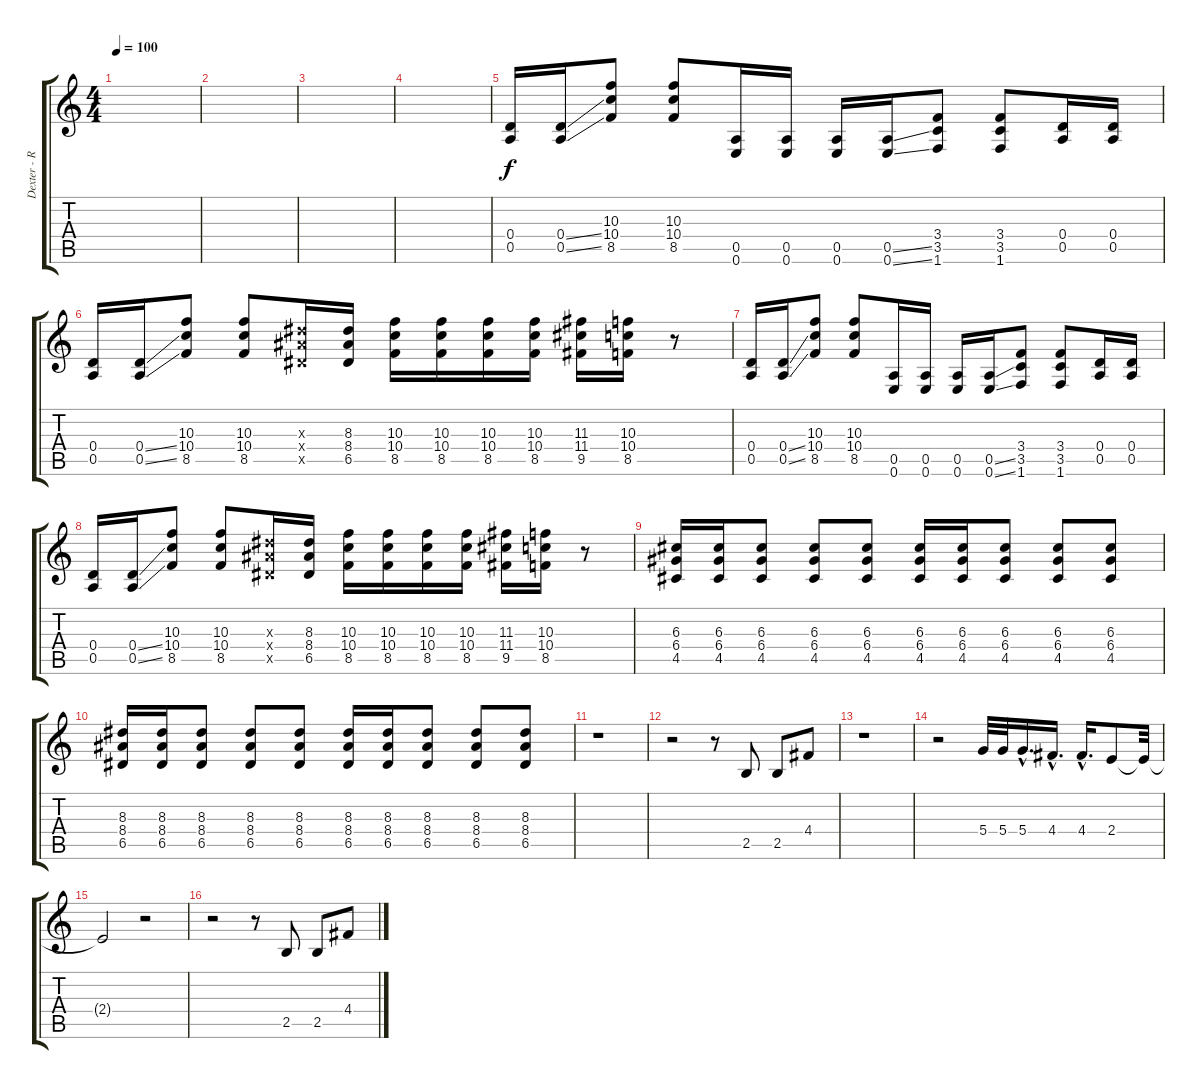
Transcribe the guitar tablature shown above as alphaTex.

\track ("Dexter - Rythym Guitar" "Dexter - R") {instrument distortionguitar}
\staff {score tabs}
\tuning (E4 B3 G3 D3 A2 E2) {hide}
\ts (4 4)
\tempo 100
\clef g2
\ks c
|
|
|
|
(0.4 0.5).16 (0.4{ss} 0.5{ss}).16 (10.3 10.4 8.5).8 (10.3 10.4 8.5).8 (0.5 0.6).16 (0.5 0.6).16 (0.5 0.6).16 (0.5{ss} 0.6{ss}).16 (3.4 3.5 1.6).8 (3.4 3.5 1.6).8 (0.4 0.5).16 (0.4 0.5).16 |
(0.4 0.5).16 (0.4{ss} 0.5{ss}).16 (10.3 10.4 8.5).8 (10.3 10.4 8.5).8 (8.3{x} 8.4{x} 6.5{x}).16 (8.3 8.4 6.5).16 (10.3 10.4 8.5).16 (10.3 10.4 8.5).16 (10.3 10.4 8.5).16 (10.3 10.4 8.5).16 (11.3 11.4 9.5).16 (10.3 10.4 8.5).16 r.8 |
(0.4 0.5).16 (0.4{ss} 0.5{ss}).16 (10.3 10.4 8.5).8 (10.3 10.4 8.5).8 (0.5 0.6).16 (0.5 0.6).16 (0.5 0.6).16 (0.5{ss} 0.6{ss}).16 (3.4 3.5 1.6).8 (3.4 3.5 1.6).8 (0.4 0.5).16 (0.4 0.5).16 |
(0.4 0.5).16 (0.4{ss} 0.5{ss}).16 (10.3 10.4 8.5).8 (10.3 10.4 8.5).8 (8.3{x} 8.4{x} 6.5{x}).16 (8.3 8.4 6.5).16 (10.3 10.4 8.5).16 (10.3 10.4 8.5).16 (10.3 10.4 8.5).16 (10.3 10.4 8.5).16 (11.3 11.4 9.5).16 (10.3 10.4 8.5).16 r.8 |
(6.3 6.4 4.5).16 (6.3 6.4 4.5).16 (6.3 6.4 4.5).8 (6.3 6.4 4.5).8 (6.3 6.4 4.5).8 (6.3 6.4 4.5).16 (6.3 6.4 4.5).16 (6.3 6.4 4.5).8 (6.3 6.4 4.5).8 (6.3 6.4 4.5).8 |
(8.3 8.4 6.5).16 (8.3 8.4 6.5).16 (8.3 8.4 6.5).8 (8.3 8.4 6.5).8 (8.3 8.4 6.5).8 (8.3 8.4 6.5).16 (8.3 8.4 6.5).16 (8.3 8.4 6.5).8 (8.3 8.4 6.5).8 (8.3 8.4 6.5).8 |
r.1 |
r.2 r.8 2.5.8 2.5.8 4.4.8 |
r.1 |
r.2 5.4.32 5.4.32 5.4{hac}.16{d} 4.4{hac}.16{d} 4.4{hac}.16{d} 2.4.8 2.4{t}.32 |
2.4{t}.2 r.2 |
r.2 r.8 2.5.8 2.5.8 4.4.8
